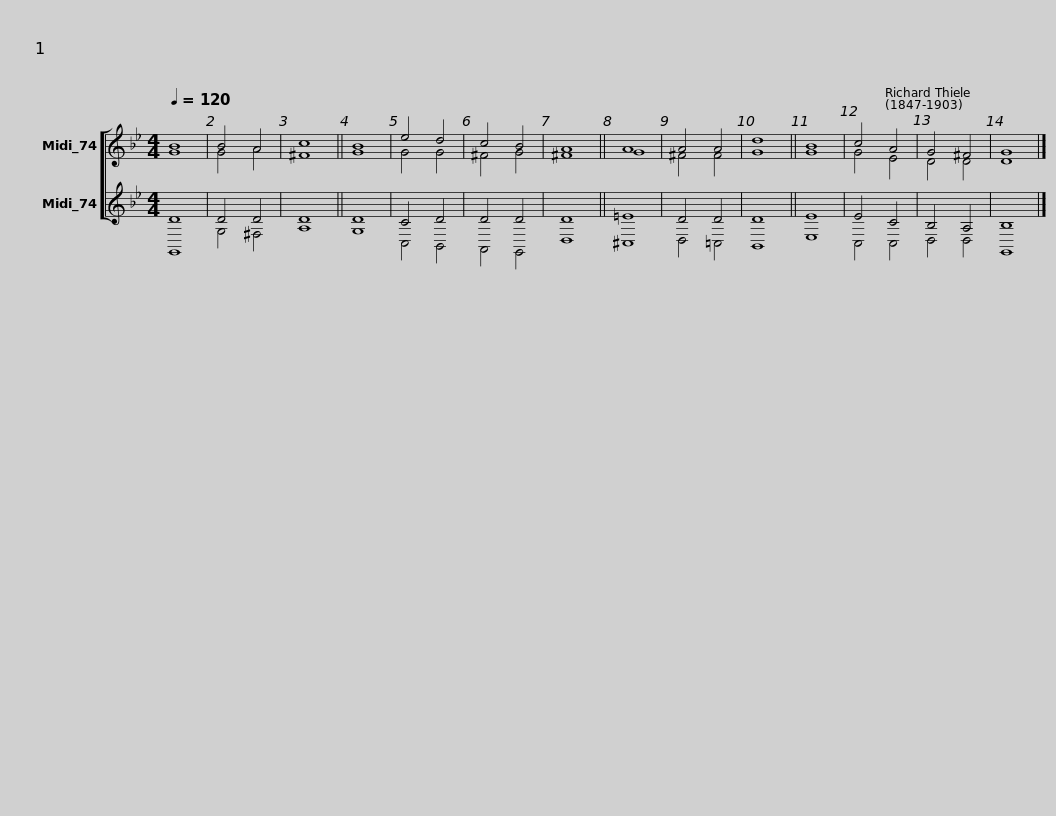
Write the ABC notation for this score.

X:1
%%score [ ( 1 2 ) ( 3 4 ) ]
L:1/8
Q:1/4=120
M:4/4
I:linebreak $
K:Bb
V:1 treble
V:2 treble
V:3 treble
V:4 treble
V:1
 B8 | B4 A4 | c8 || B8 | e4 d4 | %5
 c4 B4 | A8 || A8 | A4 A4 | d8 || %10
 B8 | c4 A4 | G4 ^F4 | G8 |] %14
V:2
 G8 | G4 A4 | ^F8 || G8 | G4 G4 | %5
 ^F4 G4 | ^F8 || G8 | ^F4 F4 | G8 || %10
 G8 | G4 E4 | D4 D4 | D8 |] %14
V:3
 D8 | D4 D4 | D8 || D8 | C4 D4 | %5
 D4 D4 | D8 || =E8 | D4 D4 | D8 || %10
 E8 | E4 C4 | B,4 A,4 | B,8 |] %14
V:4
 G,,8 | G,4 ^F,4 | A,8 || G,8 | C,4 B,,4 | %5
 A,,4 G,,4 | D,8 || ^C,8 | D,4 !courtesy!=C,4 | B,,8 || %10
 E,8 | C,4 C,4 | D,4 D,4 | G,,8 |] %14
